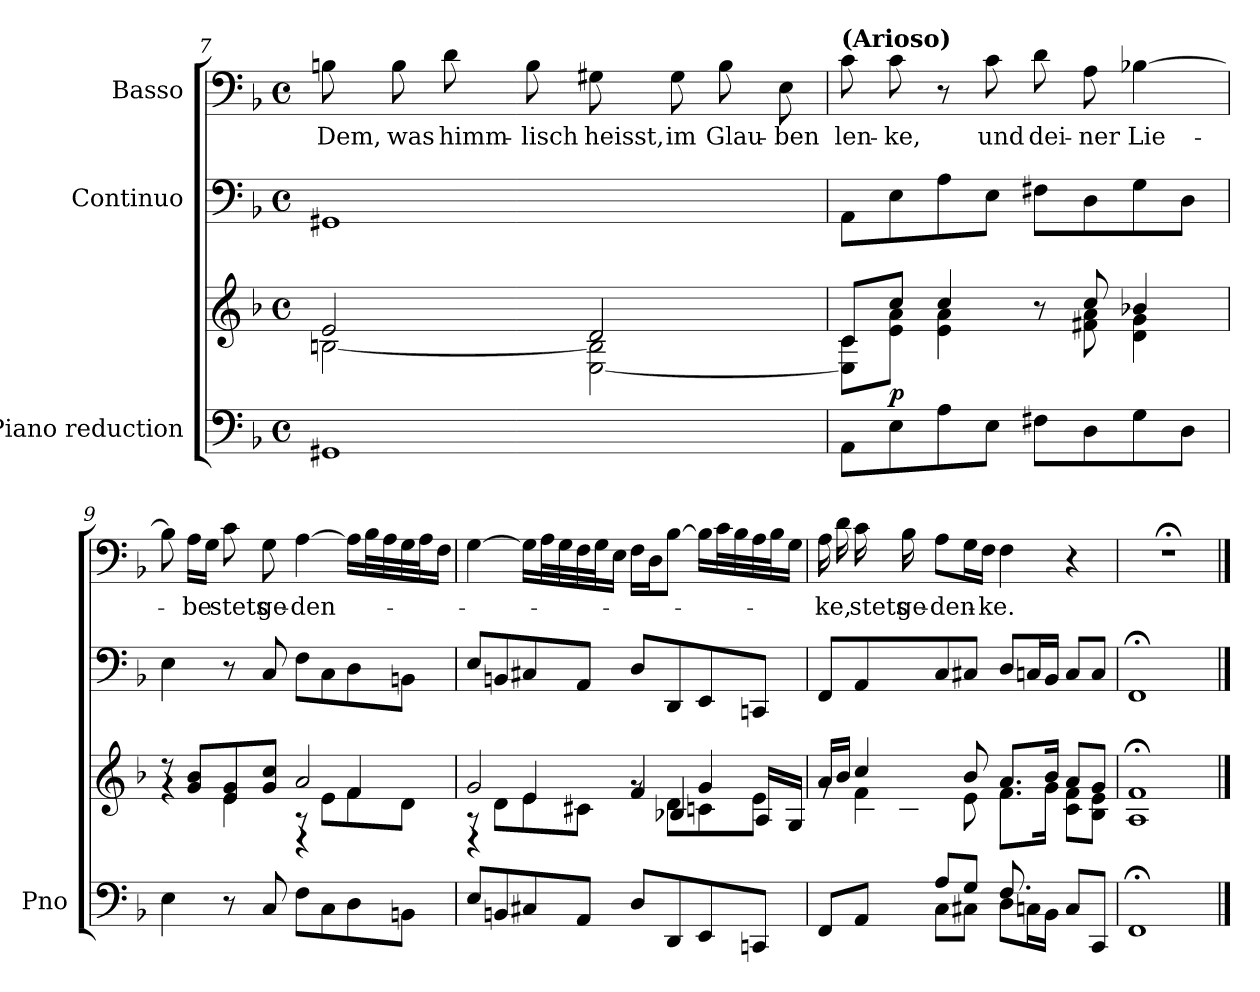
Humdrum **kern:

**kern	**kern	**dynam	**kern	**kern	**text
*part3	*part3	*part3	*part2	*part1	*part1
*staff4	*staff3	*staff3/4	*staff2	*staff1	*staff1
*I"Piano reduction	*	*	*I"Continuo	*I"Basso	*
*I'Pno	*	*	*	*	*
*clefF4	*clefG2	*	*clefF4	*clefF4	*
*k[b-]	*k[b-]	*	*k[b-]	*k[b-]	*
*M4/4	*M4/4	*	*M4/4	*M4/4	*
*met(c)	*met(c)	*	*met(c)	*met(c)	*
=7	=7	=7	=7	=7	=7
*	*^	*	*	*	*
!	!	!	!	!	!	!LO:LY:b
1GG#X	2e/	[2Bn\	.	1GG#X	8Bn\	Dem,
!	!	!	!	!	!	!LO:LY:b
.	.	.	.	.	8B\	was
!	!	!	!	!	!	!LO:LY:b
.	.	.	.	.	8d\	himm-
!	!	!	!	!	!	!LO:LY:b
.	.	.	.	.	8B\	-lisch
!	!	!	!	!	!	!LO:LY:b
.	2d/	[2E\ 2B\]	.	.	8G#X\	heisst,
!	!	!	!	!	!	!LO:LY:b
.	.	.	.	.	8G#\	im
!	!	!	!	!	!	!LO:LY:b
.	.	.	.	.	8B\	Glau-
!	!	!	!	!	!	!LO:LY:b
.	.	.	.	.	8E\	-ben
=8	=8	=8	=8	=8	=8	=8
!	!	!	!	!	!LO:TX:a:B:t=(Arioso)	!
!	!	!	!	!	!	!LO:LY:b
8AA\L	8c/L	8E\] 8c\L	.	8AA\L	8c\	len-
!	!	!	!LO:DY:b	!	!	!LO:LY:b
8E\	8cc/J	8e\ 8a\J	p	8E\	8c\	-ke,
8A\	4cc/	4e\ 4a\	.	8A\	8r	.
!	!	!	!	!	!	!LO:LY:b
8E\J	.	.	.	8E\J	8c\	und
!	!	!	!	!	!	!LO:LY:b
8F#X\L	8r	8ryy	.	8F#X\L	8d\	dei-
!	!	!	!	!	!	!LO:LY:b
8D\	8cc/	8f#X\ 8a\	.	8D\	8A\	-ner
!	!	!	!	!	!	!LO:LY:b
8G\	4b-X/	4d\ 4g\	.	8G\	[4B-X\	Lie-
8D\J	.	.	.	8D\J	.	.
!!LO:LB:g=z
=9	=9	=9	=9	=9	=9	=9
*	*	*^	*	*	*	*
4E\	8r	4rg	4ryy	.	4E\	8B-\]	.
!	!	!	!	!	!	!	!LO:LY:b
.	8g/ 8b-/L	.	.	.	.	16A\LL	-be
.	.	.	.	.	.	16G\JJ	.
!	!	!	!	!	!	!	!LO:LY:b
8r	8e/ 8g/	4e\	4ryy	.	8r	8c\	stets
!	!	!	!	!	!	!	!LO:LY:b
8C/	8g/ 8cc/J	.	.	.	8C/	8G\	ge-
!	!	!	!	!	!	!	!LO:LY:b
8F\L	2a/	8rA	4rD	.	8F\L	[4A\	-den-
8C\	.	8e\L	.	.	8C\	.	.
8D\	.	8f\	4f/	.	8D\	16A\LL]	.
.	.	.	.	.	.	32B-\L	.
.	.	.	.	.	.	32A\	.
8BBn\J	.	8d\J	.	.	8BBn\J	32G\	.
.	.	.	.	.	.	32A\J	.
.	.	.	.	.	.	16F\JJ	.
=10	=10	=10	=10	=10	=10	=10	=10
8E/L	2g/	8rA	4rD	.	8E/L	[4G\	.
8BBn/	.	8d\L	.	.	8BBn/	.	.
8C#X/	.	8e\	4e/	.	8C#X/	16G\LL]	.
.	.	.	.	.	.	32A\L	.
.	.	.	.	.	.	32G\	.
8AA/J	.	8c#X\J	.	.	8AA/J	32F\	.
.	.	.	.	.	.	32G\J	.
.	.	.	.	.	.	16E\JJ	.
8D/L	4f/	8rg	8ryy	.	8D/L	16F\LL	.
.	.	.	.	.	.	16D\J	.
8DD/	.	8d\L	4B-X/	.	8DD/	[8B-\J	.
8EE/	4g/	8cn\	.	.	8EE/	16B-\LL]	.
.	.	.	.	.	.	32c\L	.
.	.	.	.	.	.	32B-\	.
8CCn/J	.	8e\J	16A/LL	.	8CCn/J	32A\	.
.	.	.	.	.	.	32B-\J	.
.	.	.	16G/JJ	.	.	16G\JJ	.
=11	=11	=11	=11	=11	=11	=11	=11
*^	*	*	*	*	*	*	*
8ryy	8FF/L	16a/LL	8rg	8ryy	.	8FF/L	16A\	.
!	!	!	!	!	!	!	!	!LO:LY:b
.	.	16b-/JJ	.	.	.	.	16d\	-ke,
!	!	!	!	!	!	!	!	!LO:LY:b
8ryy	8AA/J	4cc/	4f\	16c\LL	.	8AA/	16c\	stets
!	!	!	!	!	!	!	!	!LO:LY:b
.	.	.	.	16B-\JJ	.	.	16B-\	ge-
!	!	!	!	!	!	!	!	!LO:LY:b
8A/L	8C\L	.	.	4..ryy	.	8C/	8A\L	-den-
8G/J	8C#X\J	8b-/	8e\	.	.	8C#X/J	16G\L	.
.	.	.	.	.	.	.	16F\JJ	.
!	!	!	!	!	!	!	!	!LO:LY:b
8.F/L	8D\L	8.a/L	8.f\L	.	.	8D/L	4F\	-ke.
.	16Cn\L	.	.	.	.	16Cn/L	.	.
16ryy	16BB-\JJ	16b-/Jk	16g\Jk	16d\Jk	.	16BB-/JJ	.	.
4ryy	8C/L	8a/L	8c\ 8f\L	4ryy	.	8C/L	4r	.
.	8CC/J	8g/J	8B-\ 8e\J	.	.	8C/J	.	.
*v	*v	*	*	*	*	*	*	*
*	*v	*v	*v	*	*	*	*
=12	=12	=12	=12	=12	=12
1FF;	1A;< 1f;<	.	1FF;<	1r;<	.
==	==	==	==	==	==
*-	*-	*-	*-	*-	*-
